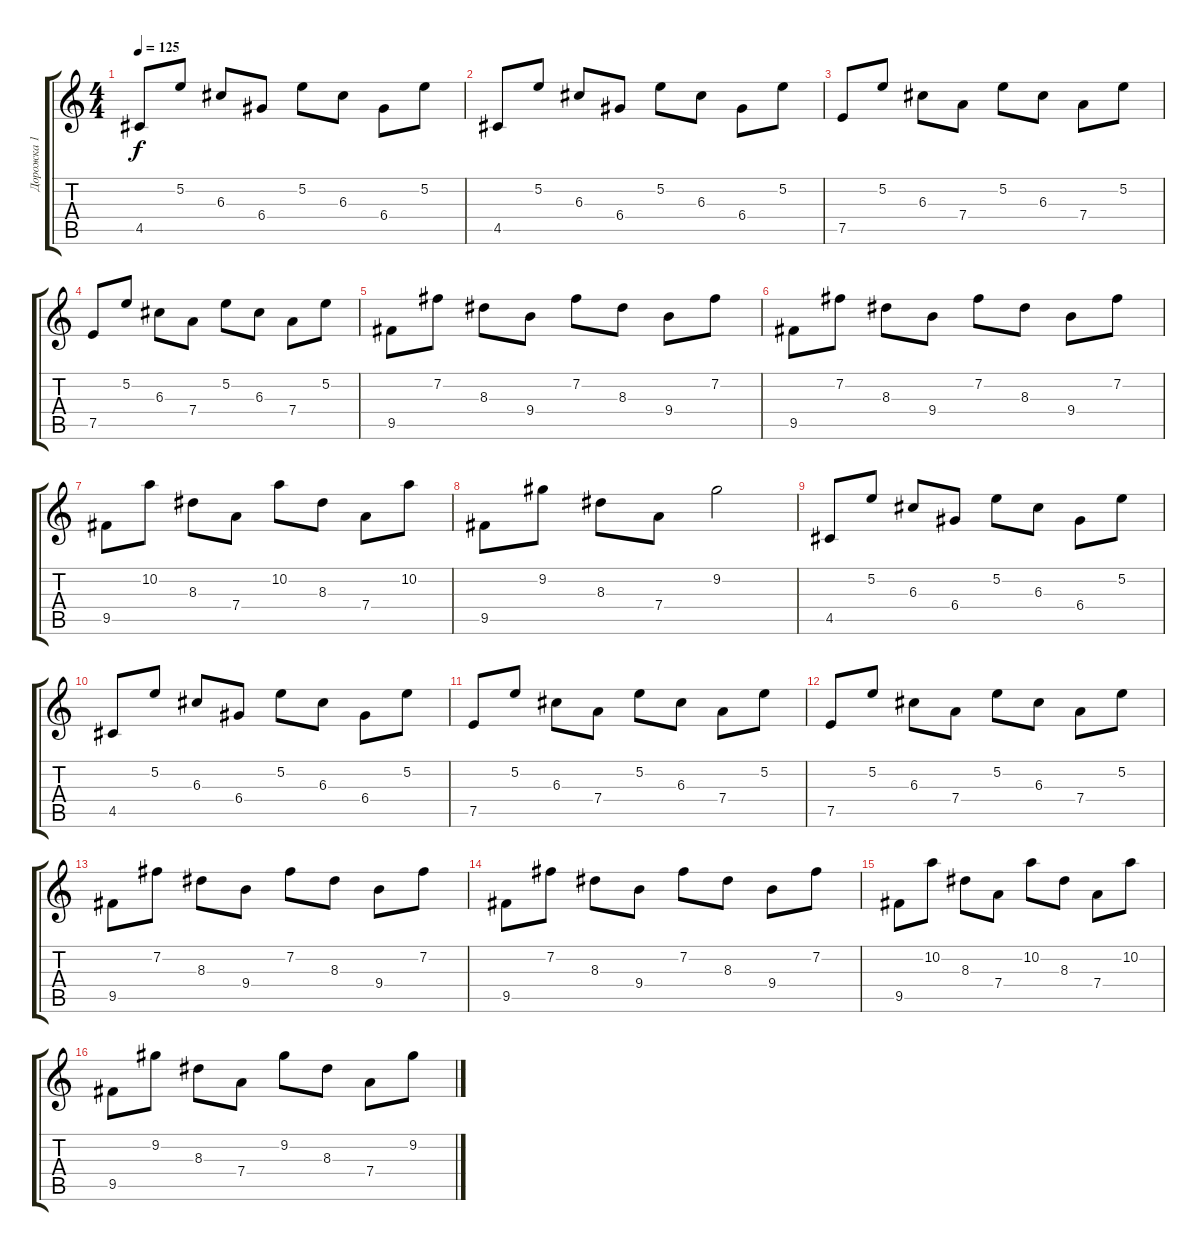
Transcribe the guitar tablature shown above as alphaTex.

\track ("Дорожка 1" "Дорожка 1") {instrument electricguitarclean}
\staff {score tabs}
\tuning (E4 B3 G3 D3 A2 E2) {hide}
\ts (4 4)
\tempo 125
\clef g2
\ks c
4.5.8{dy f} 5.2.8 6.3.8 6.4.8 5.2.8 6.3.8 6.4.8 5.2.8 |
4.5.8 5.2.8 6.3.8 6.4.8 5.2.8 6.3.8 6.4.8 5.2.8 |
7.5.8 5.2.8 6.3.8 7.4.8 5.2.8 6.3.8 7.4.8 5.2.8 |
7.5.8 5.2.8 6.3.8 7.4.8 5.2.8 6.3.8 7.4.8 5.2.8 |
9.5.8 7.2.8 8.3.8 9.4.8 7.2.8 8.3.8 9.4.8 7.2.8 |
9.5.8 7.2.8 8.3.8 9.4.8 7.2.8 8.3.8 9.4.8 7.2.8 |
9.5.8 10.2.8 8.3.8 7.4.8 10.2.8 8.3.8 7.4.8 10.2.8 |
9.5.8 9.2.8 8.3.8 7.4.8 9.2.2 |
4.5.8 5.2.8 6.3.8 6.4.8 5.2.8 6.3.8 6.4.8 5.2.8 |
4.5.8 5.2.8 6.3.8 6.4.8 5.2.8 6.3.8 6.4.8 5.2.8 |
7.5.8 5.2.8 6.3.8 7.4.8 5.2.8 6.3.8 7.4.8 5.2.8 |
7.5.8 5.2.8 6.3.8 7.4.8 5.2.8 6.3.8 7.4.8 5.2.8 |
9.5.8 7.2.8 8.3.8 9.4.8 7.2.8 8.3.8 9.4.8 7.2.8 |
9.5.8 7.2.8 8.3.8 9.4.8 7.2.8 8.3.8 9.4.8 7.2.8 |
9.5.8 10.2.8 8.3.8 7.4.8 10.2.8 8.3.8 7.4.8 10.2.8 |
9.5.8 9.2.8 8.3.8 7.4.8 9.2.8 8.3.8 7.4.8 9.2.8
